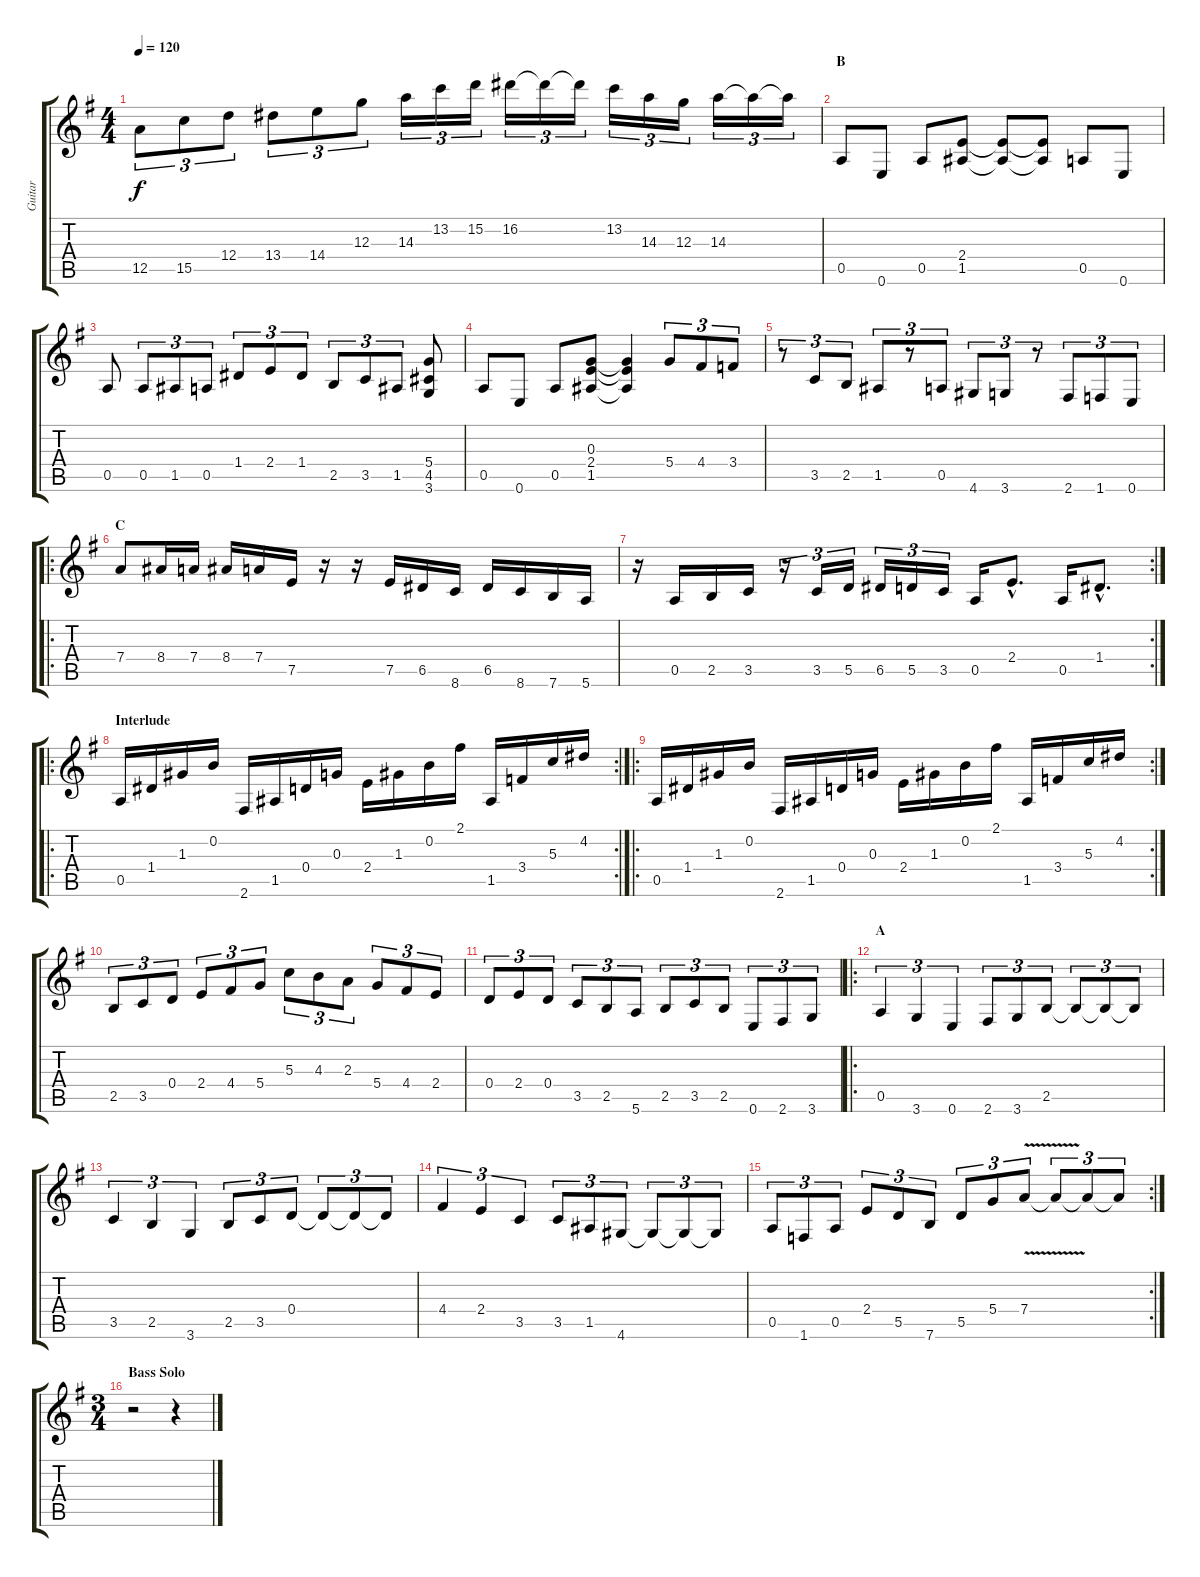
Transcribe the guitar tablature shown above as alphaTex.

\track ("Guitar" "Guitar") {instrument distortionguitar}
\staff {score tabs}
\tuning (E4 B3 G3 D3 A2 E2) {hide}
\ts (4 4)
\tempo 120
\clef g2
\ks eminor
12.5.8{tu (3 2) dy f} 15.5.8{tu (3 2)} 12.4.8{tu (3 2)} 13.4.8{tu (3 2)} 14.4.8{tu (3 2)} 12.3.8{tu (3 2)} 14.3.16{tu (3 2)} 13.2.16{tu (3 2)} 15.2.16{tu (3 2)} 16.2.16{tu (3 2)} 16.2{t}.16{tu (3 2)} 16.2{t}.16{tu (3 2)} 13.2.16{tu (3 2)} 14.3.16{tu (3 2)} 12.3.16{tu (3 2)} 14.3.16{tu (3 2)} 14.3{t}.16{tu (3 2)} 14.3{t}.16{tu (3 2)} |
\section ("" "B")
0.5.8{volume 16} 0.6.8 0.5.8 (2.4 1.5).8 (2.4{t} 1.5{t}).8 (2.4{t} 1.5{t}).8 0.5.8 0.6.8 |
0.5.8 0.5.8{tu (3 2)} 1.5.8{tu (3 2)} 0.5.8{tu (3 2)} 1.4.8{tu (3 2)} 2.4.8{tu (3 2)} 1.4.8{tu (3 2)} 2.5.8{tu (3 2)} 3.5.8{tu (3 2)} 1.5.8{tu (3 2)} (5.4 4.5 3.6).8 |
0.5.8 0.6.8 0.5.8 (0.3 2.4 1.5).8 (0.3{t} 2.4{t} 1.5{t}).4 5.4.8{tu (3 2)} 4.4.8{tu (3 2)} 3.4.8{tu (3 2)} |
r.8{tu (3 2)} 3.5.8{tu (3 2)} 2.5.8{tu (3 2)} 1.5.8{tu (3 2)} r.8{tu (3 2)} 0.5.8{tu (3 2)} 4.6.8{tu (3 2)} 3.6.8{tu (3 2)} r.8{tu (3 2)} 2.6.8{tu (3 2)} 1.6.8{tu (3 2)} 0.6.8{tu (3 2)} |
\ro
\section ("" "C")
7.4.8 8.4.16 7.4.16 8.4.16 7.4.16 7.5.16 r.16 r.16 7.5.16 6.5.16 8.6.16 6.5.16 8.6.16 7.6.16 5.6.16 |
\rc 2
r.16 0.5.16 2.5.16 3.5.16 r.16{tu (3 2)} 3.5.16{tu (3 2)} 5.5.16{tu (3 2)} 6.5.16{tu (3 2)} 5.5.16{tu (3 2)} 3.5.16{tu (3 2)} 0.5.16 2.4{hac}.8{d} 0.5.16 1.4{hac}.8{d} |
\ro
\rc 2
\section ("" "Interlude")
0.5.16 1.4.16 1.3.16 0.2.16 2.6.16 1.5.16 0.4.16 0.3.16 2.4.16 1.3.16 0.2.16 2.1.16 1.5.16 3.4.16 5.3.16 4.2.16 |
\ro
\rc 2
0.5.16 1.4.16 1.3.16 0.2.16 2.6.16 1.5.16 0.4.16 0.3.16 2.4.16 1.3.16 0.2.16 2.1.16 1.5.16 3.4.16 5.3.16 4.2.16 |
2.5.8{tu (3 2)} 3.5.8{tu (3 2)} 0.4.8{tu (3 2)} 2.4.8{tu (3 2)} 4.4.8{tu (3 2)} 5.4.8{tu (3 2)} 5.3.8{tu (3 2)} 4.3.8{tu (3 2)} 2.3.8{tu (3 2)} 5.4.8{tu (3 2)} 4.4.8{tu (3 2)} 2.4.8{tu (3 2)} |
0.4.8{tu (3 2)} 2.4.8{tu (3 2)} 0.4.8{tu (3 2)} 3.5.8{tu (3 2)} 2.5.8{tu (3 2)} 5.6.8{tu (3 2)} 2.5.8{tu (3 2)} 3.5.8{tu (3 2)} 2.5.8{tu (3 2)} 0.6.8{tu (3 2)} 2.6.8{tu (3 2)} 3.6.8{tu (3 2)} |
\ro
\section ("" "A")
0.5.4{tu (3 2)} 3.6.4{tu (3 2)} 0.6.4{tu (3 2)} 2.6.8{tu (3 2)} 3.6.8{tu (3 2)} 2.5.8{tu (3 2)} 2.5{t}.8{tu (3 2)} 2.5{t}.8{tu (3 2)} 2.5{t}.8{tu (3 2)} |
3.5.4{tu (3 2)} 2.5.4{tu (3 2)} 3.6.4{tu (3 2)} 2.5.8{tu (3 2)} 3.5.8{tu (3 2)} 0.4.8{tu (3 2)} 0.4{t}.8{tu (3 2)} 0.4{t}.8{tu (3 2)} 0.4{t}.8{tu (3 2)} |
4.4.4{tu (3 2)} 2.4.4{tu (3 2)} 3.5.4{tu (3 2)} 3.5.8{tu (3 2)} 1.5.8{tu (3 2)} 4.6.8{tu (3 2)} 4.6{t}.8{tu (3 2)} 4.6{t}.8{tu (3 2)} 4.6{t}.8{tu (3 2)} |
\rc 2
0.5.8{tu (3 2)} 1.6.8{tu (3 2)} 0.5.8{tu (3 2)} 2.4.8{tu (3 2)} 5.5.8{tu (3 2)} 7.6.8{tu (3 2)} 5.5.8{tu (3 2)} 5.4.8{tu (3 2)} 7.4{v}.8{tu (3 2)} 7.4{t}.8{tu (3 2)} 7.4{t}.8{tu (3 2)} 7.4{t}.8{tu (3 2)} |
\ts (3 4)
\section ("" "Bass Solo")
r.2 r.4
